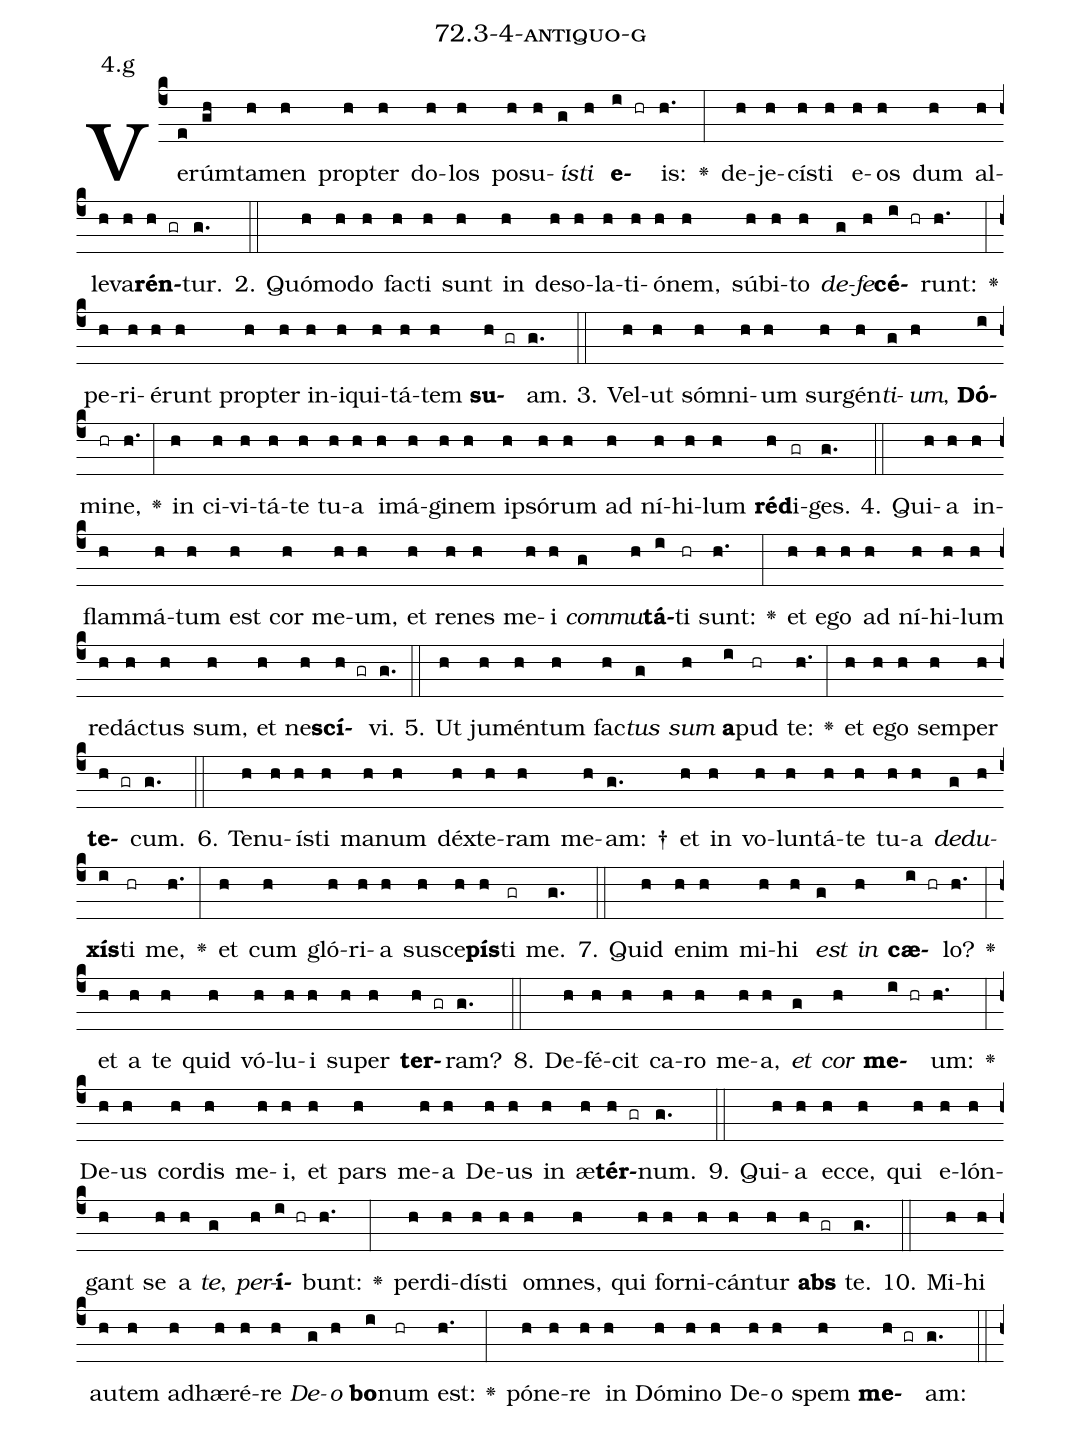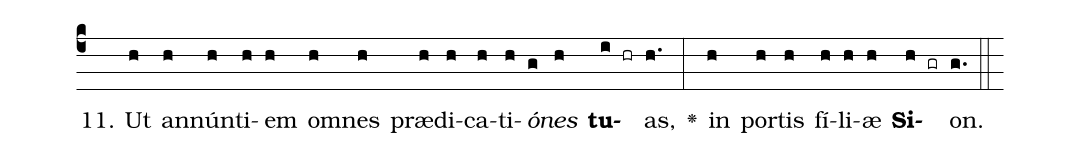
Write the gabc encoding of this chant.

name: 72.3-4-antiquo-g;
annotation: 4.g;
%%
(c4)Ve(e)rúm(gh)ta(h)men(h) prop(h)ter(h) do(h)los(h) po(h)su(h)<i>ís</i>(g)<i>ti</i>(h) <b>e</b>(i hr)is:(h.) <v>\greheightstar</v>(:) de(h)je(h)cís(h)ti(h) e(h)os(h) dum(h) al(h)le(h)va(h)<b>rén</b>(h gr)tur.(g.) (::)
2. Quó(h)mo(h)do(h) fac(h)ti(h) sunt(h) in(h) de(h)so(h)la(h)ti(h)ó(h)nem,(h) súb(h)i(h)to(h) <i>de</i>(g)<i>fe</i>(h)<b>cé</b>(i hr)runt:(h.) <v>\greheightstar</v>(:) pe(h)ri(h)é(h)runt(h) prop(h)ter(h) in(h)i(h)qui(h)tá(h)tem(h) <b>su</b>(h gr)am.(g.) (::)
3. Vel(h)ut(h) sóm(h)ni(h)um(h) sur(h)gén(h)<i>ti</i>(g)<i>um</i>,(h) <b>Dó</b>(i)mi(hr)ne,(h.) <v>\greheightstar</v>(:) in(h) ci(h)vi(h)tá(h)te(h) tu(h)a(h) i(h)má(h)gi(h)nem(h) ip(h)só(h)rum(h) ad(h) ní(h)hi(h)lum(h) <b>réd</b>(h)i(gr)ges.(g.) (::)
4. Qui(h)a(h) in(h)flam(h)má(h)tum(h) est(h) cor(h) me(h)um,(h) et(h) re(h)nes(h) me(h)i(h) <i>com</i>(g)<i>mu</i>(h)<b>tá</b>(i)ti(hr) sunt:(h.) <v>\greheightstar</v>(:) et(h) e(h)go(h) ad(h) ní(h)hi(h)lum(h) red(h)ác(h)tus(h) sum,(h) et(h) ne(h)<b>scí</b>(h gr)vi.(g.) (::)
5. Ut(h) ju(h)mén(h)tum(h) fac(h)<i>tus</i>(g) <i>sum</i>(h) <b>a</b>(i)pud(hr) te:(h.) <v>\greheightstar</v>(:) et(h) e(h)go(h) sem(h)per(h) <b>te</b>(h gr)cum.(g.) (::)
6. Te(h)nu(h)ís(h)ti(h) ma(h)num(h) déx(h)te(h)ram(h) me(h)am: †(g.) et(h) in(h) vo(h)lun(h)tá(h)te(h) tu(h)a(h) <i>de</i>(g)<i>du</i>(h)<b>xís</b>(i)ti(hr) me,(h.) <v>\greheightstar</v>(:) et(h) cum(h) gló(h)ri(h)a(h) su(h)sce(h)<b>pís</b>(h)ti(gr) me.(g.) (::)
7. Quid(h) e(h)nim(h) mi(h)hi(h) <i>est</i>(g) <i>in</i>(h) <b>cæ</b>(i hr)lo?(h.) <v>\greheightstar</v>(:) et(h) a(h) te(h) quid(h) vó(h)lu(h)i(h) su(h)per(h) <b>ter</b>(h gr)ram?(g.) (::)
8. De(h)fé(h)cit(h) ca(h)ro(h) me(h)a,(h) <i>et</i>(g) <i>cor</i>(h) <b>me</b>(i hr)um:(h.) <v>\greheightstar</v>(:) De(h)us(h) cor(h)dis(h) me(h)i,(h) et(h) pars(h) me(h)a(h) De(h)us(h) in(h) æ(h)<b>tér</b>(h gr)num.(g.) (::)
9. Qui(h)a(h) ec(h)ce,(h) qui(h) e(h)lón(h)gant(h) se(h) a(h) <i>te</i>,(g) <i>per</i>(h)<b>í</b>(i hr)bunt:(h.) <v>\greheightstar</v>(:) per(h)di(h)dís(h)ti(h) om(h)nes,(h) qui(h) for(h)ni(h)cán(h)tur(h) <b>abs</b>(h gr) te.(g.) (::)
10. Mi(h)hi(h) au(h)tem(h) ad(h)hæ(h)ré(h)re(h) <i>De</i>(g)<i>o</i>(h) <b>bo</b>(i)num(hr) est:(h.) <v>\greheightstar</v>(:) pó(h)ne(h)re(h) in(h) Dó(h)mi(h)no(h) De(h)o(h) spem(h) <b>me</b>(h gr)am:(g.) (::)
11. Ut(h) an(h)nún(h)ti(h)em(h) om(h)nes(h) præ(h)di(h)ca(h)ti(h)<i>ó</i>(g)<i>nes</i>(h) <b>tu</b>(i hr)as,(h.) <v>\greheightstar</v>(:) in(h) por(h)tis(h) fí(h)li(h)æ(h) <b>Si</b>(h gr)on.(g.) (::)
